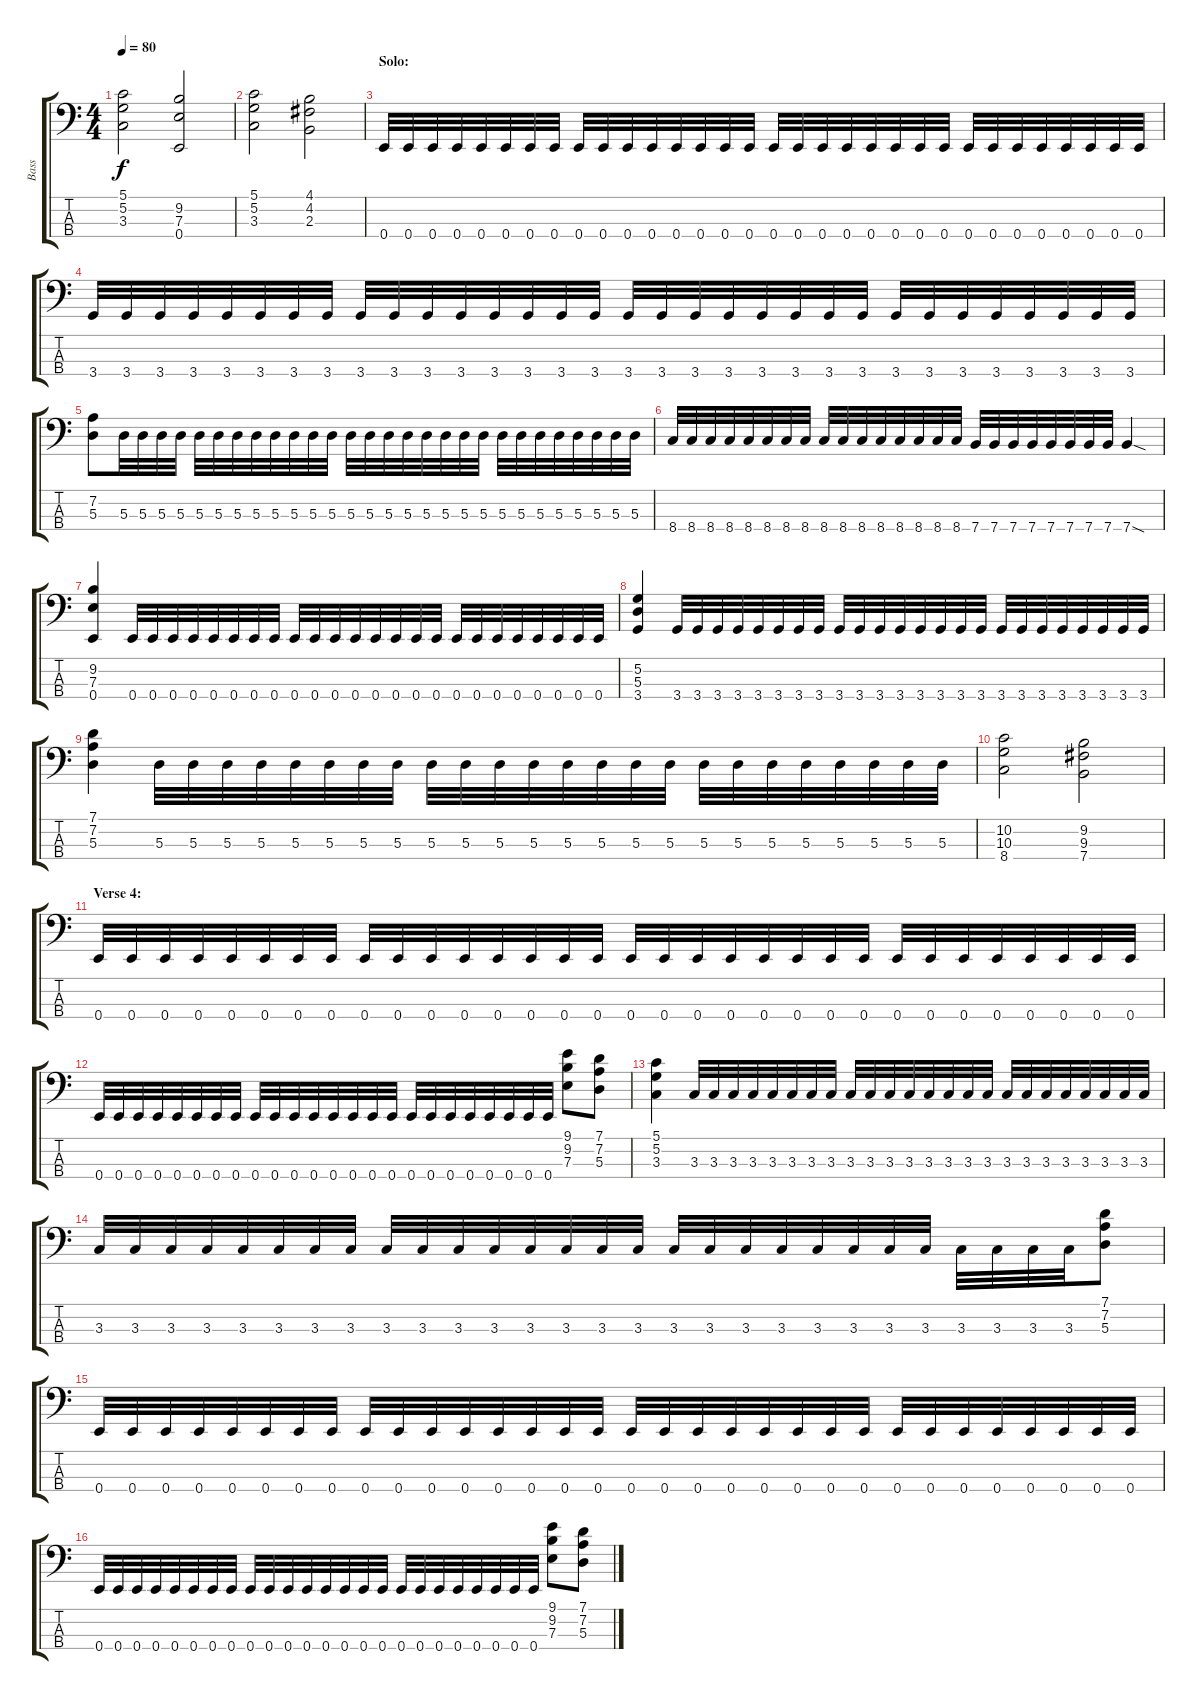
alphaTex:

\track ("Bass" "Bass") {instrument slapbass2}
\staff {score tabs}
\tuning (G2 D2 A1 E1) {hide}
\ts (4 4)
\tempo 80
\clef f4
\ks c
(5.1 5.2 3.3).2{dy f} (9.2 7.3 0.4).2 |
(5.1 5.2 3.3).2 (4.1 4.2 2.3).2 |
\section ("" "Solo:")
0.4.32 0.4.32 0.4.32 0.4.32 0.4.32 0.4.32 0.4.32 0.4.32 0.4.32 0.4.32 0.4.32 0.4.32 0.4.32 0.4.32 0.4.32 0.4.32 0.4.32 0.4.32 0.4.32 0.4.32 0.4.32 0.4.32 0.4.32 0.4.32 0.4.32 0.4.32 0.4.32 0.4.32 0.4.32 0.4.32 0.4.32 0.4.32 |
3.4.32 3.4.32 3.4.32 3.4.32 3.4.32 3.4.32 3.4.32 3.4.32 3.4.32 3.4.32 3.4.32 3.4.32 3.4.32 3.4.32 3.4.32 3.4.32 3.4.32 3.4.32 3.4.32 3.4.32 3.4.32 3.4.32 3.4.32 3.4.32 3.4.32 3.4.32 3.4.32 3.4.32 3.4.32 3.4.32 3.4.32 3.4.32 |
(7.2 5.3).8 5.3.32 5.3.32 5.3.32 5.3.32 5.3.32 5.3.32 5.3.32 5.3.32 5.3.32 5.3.32 5.3.32 5.3.32 5.3.32 5.3.32 5.3.32 5.3.32 5.3.32 5.3.32 5.3.32 5.3.32 5.3.32 5.3.32 5.3.32 5.3.32 5.3.32 5.3.32 5.3.32 5.3.32 |
8.4.32 8.4.32 8.4.32 8.4.32 8.4.32 8.4.32 8.4.32 8.4.32 8.4.32 8.4.32 8.4.32 8.4.32 8.4.32 8.4.32 8.4.32 8.4.32 7.4.32 7.4.32 7.4.32 7.4.32 7.4.32 7.4.32 7.4.32 7.4.32 7.4{sod}.4 |
(9.2 7.3 0.4).4 0.4.32 0.4.32 0.4.32 0.4.32 0.4.32 0.4.32 0.4.32 0.4.32 0.4.32 0.4.32 0.4.32 0.4.32 0.4.32 0.4.32 0.4.32 0.4.32 0.4.32 0.4.32 0.4.32 0.4.32 0.4.32 0.4.32 0.4.32 0.4.32 |
(5.2 5.3 3.4).4 3.4.32 3.4.32 3.4.32 3.4.32 3.4.32 3.4.32 3.4.32 3.4.32 3.4.32 3.4.32 3.4.32 3.4.32 3.4.32 3.4.32 3.4.32 3.4.32 3.4.32 3.4.32 3.4.32 3.4.32 3.4.32 3.4.32 3.4.32 3.4.32 |
(7.1 7.2 5.3).4 5.3.32 5.3.32 5.3.32 5.3.32 5.3.32 5.3.32 5.3.32 5.3.32 5.3.32 5.3.32 5.3.32 5.3.32 5.3.32 5.3.32 5.3.32 5.3.32 5.3.32 5.3.32 5.3.32 5.3.32 5.3.32 5.3.32 5.3.32 5.3.32 |
(10.2 10.3 8.4).2 (9.2 9.3 7.4).2 |
\section ("" "Verse 4:")
0.4.32 0.4.32 0.4.32 0.4.32 0.4.32 0.4.32 0.4.32 0.4.32 0.4.32 0.4.32 0.4.32 0.4.32 0.4.32 0.4.32 0.4.32 0.4.32 0.4.32 0.4.32 0.4.32 0.4.32 0.4.32 0.4.32 0.4.32 0.4.32 0.4.32 0.4.32 0.4.32 0.4.32 0.4.32 0.4.32 0.4.32 0.4.32 |
0.4.32 0.4.32 0.4.32 0.4.32 0.4.32 0.4.32 0.4.32 0.4.32 0.4.32 0.4.32 0.4.32 0.4.32 0.4.32 0.4.32 0.4.32 0.4.32 0.4.32 0.4.32 0.4.32 0.4.32 0.4.32 0.4.32 0.4.32 0.4.32 (9.1 9.2 7.3).8 (7.1 7.2 5.3).8 |
(5.1 5.2 3.3).4 3.3.32 3.3.32 3.3.32 3.3.32 3.3.32 3.3.32 3.3.32 3.3.32 3.3.32 3.3.32 3.3.32 3.3.32 3.3.32 3.3.32 3.3.32 3.3.32 3.3.32 3.3.32 3.3.32 3.3.32 3.3.32 3.3.32 3.3.32 3.3.32 |
3.3.32 3.3.32 3.3.32 3.3.32 3.3.32 3.3.32 3.3.32 3.3.32 3.3.32 3.3.32 3.3.32 3.3.32 3.3.32 3.3.32 3.3.32 3.3.32 3.3.32 3.3.32 3.3.32 3.3.32 3.3.32 3.3.32 3.3.32 3.3.32 3.3.32 3.3.32 3.3.32 3.3.32 (7.1 7.2 5.3).8 |
0.4.32 0.4.32 0.4.32 0.4.32 0.4.32 0.4.32 0.4.32 0.4.32 0.4.32 0.4.32 0.4.32 0.4.32 0.4.32 0.4.32 0.4.32 0.4.32 0.4.32 0.4.32 0.4.32 0.4.32 0.4.32 0.4.32 0.4.32 0.4.32 0.4.32 0.4.32 0.4.32 0.4.32 0.4.32 0.4.32 0.4.32 0.4.32 |
0.4.32 0.4.32 0.4.32 0.4.32 0.4.32 0.4.32 0.4.32 0.4.32 0.4.32 0.4.32 0.4.32 0.4.32 0.4.32 0.4.32 0.4.32 0.4.32 0.4.32 0.4.32 0.4.32 0.4.32 0.4.32 0.4.32 0.4.32 0.4.32 (9.1 9.2 7.3).8 (7.1 7.2 5.3).8
